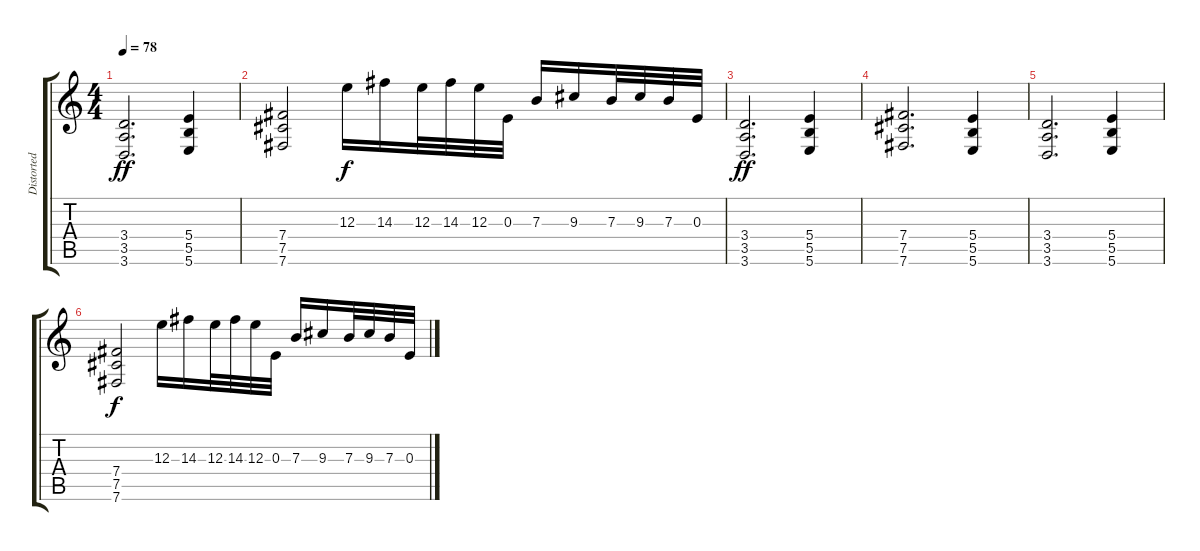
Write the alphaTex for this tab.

\track ("Distorted Left" "Distorted ") {instrument distortionguitar}
\staff {score tabs}
\tuning (Db4 Ab3 E3 B2 Gb2 B1) {hide}
\ts (4 4)
\tempo 78
\clef g2
\ks c
(3.4 3.5 3.6).2{d dy ff} (5.4 5.5 5.6).4 |
(7.4 7.5 7.6).2 12.3.16{dy f} 14.3.16 12.3.32 14.3.32 12.3.32 0.3.32 7.3.16 9.3.16 7.3.32 9.3.32 7.3.32 0.3.32 |
(3.4 3.5 3.6).2{d dy ff} (5.4 5.5 5.6).4 |
(7.4 7.5 7.6).2{d} (5.4 5.5 5.6).4 |
(3.4 3.5 3.6).2{d} (5.4 5.5 5.6).4 |
(7.4 7.5 7.6).2{dy f} 12.3.16 14.3.16 12.3.32 14.3.32 12.3.32 0.3.32 7.3.16 9.3.16 7.3.32 9.3.32 7.3.32 0.3.32
